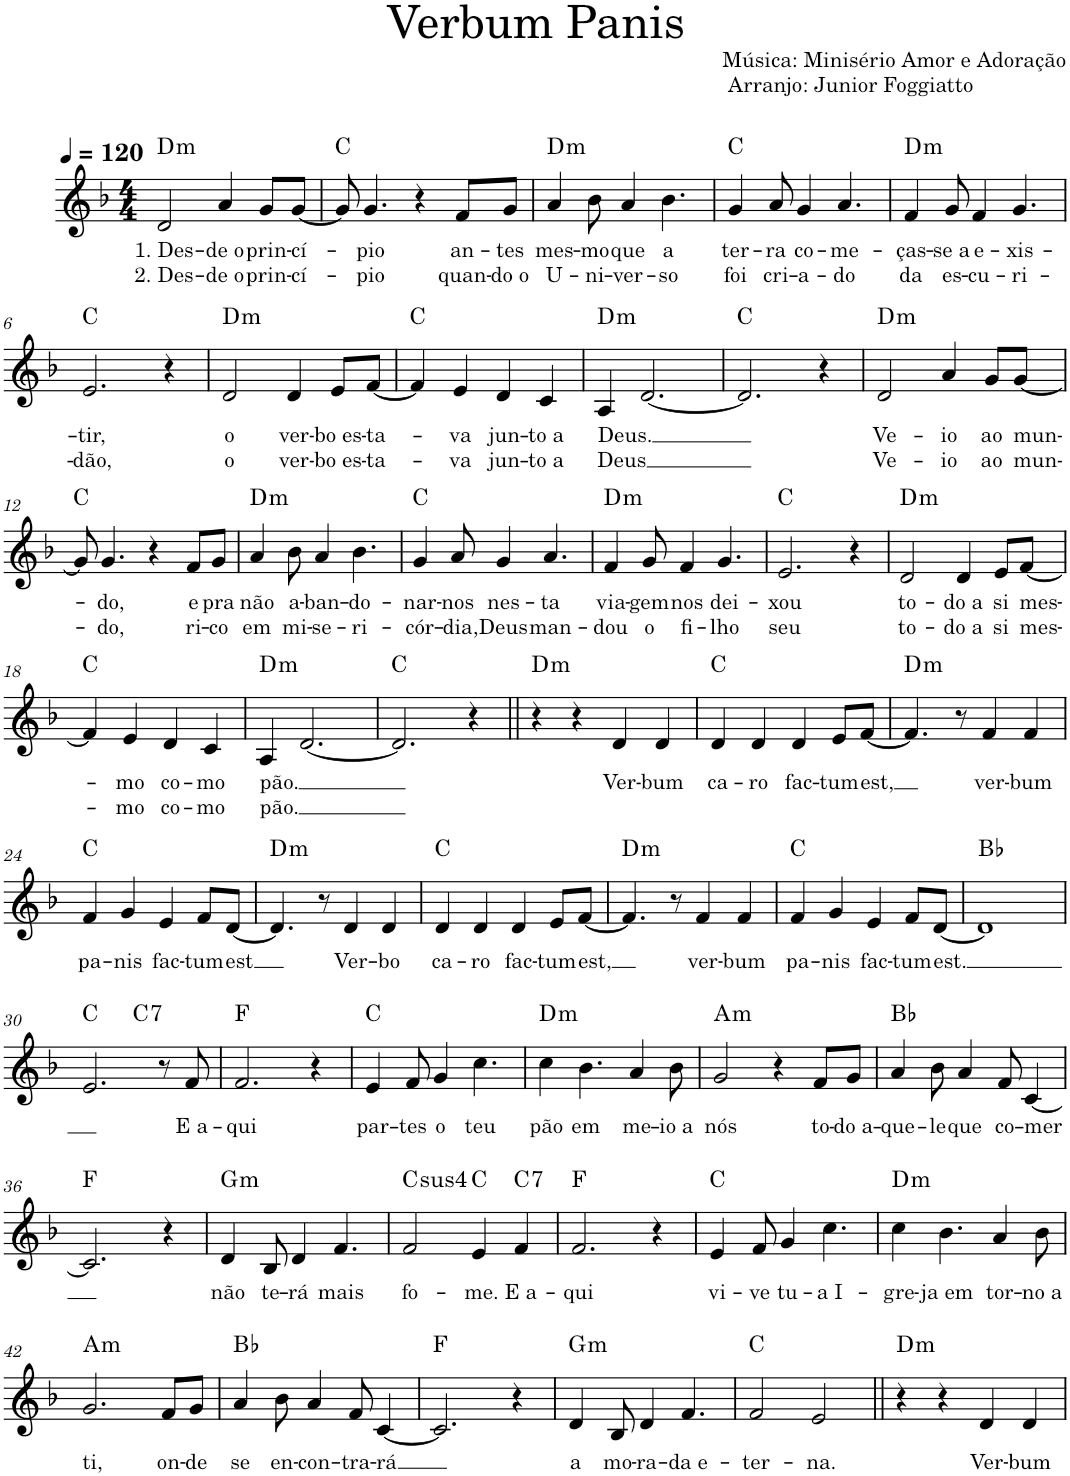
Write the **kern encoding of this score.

**kern	**text	**text	**harte
*part1	*part1	*part1	*part1
*staff1	*staff1	*staff1	*
*I"Voz	*	*	*
*I'Vo.	*	*	*
*clefG2	*	*	*
*k[b-]	*	*	*
*M4/4	*	*	*
*MM120	*	*	*
=1	=1	=1	=1
!	!LO:LY:b	!LO:LY:b	!LO:H:kt=m
2d/	1. Des-	2. Des-	D:min
!	!LO:LY:b	!LO:LY:b	!
4a/	-de o	-de o	.
!	!LO:LY:b	!LO:LY:b	!
8g/L	prin-	prin-	.
!	!LO:LY:b	!LO:LY:b	!
[8g/J	-cí-	-cí-	.
=2	=2	=2	=2
8g/]	.	.	C:maj
!	!LO:LY:b	!LO:LY:b	!
4.g/	-pio	-pio	.
4r	.	.	.
!	!LO:LY:b	!LO:LY:b	!
8f/L	an-	quan-	.
!	!LO:LY:b	!LO:LY:b	!
8g/J	-tes	-do o	.
=3	=3	=3	=3
!	!LO:LY:b	!LO:LY:b	!LO:H:kt=m
4a/	mes-	U-	D:min
!	!LO:LY:b	!LO:LY:b	!
8b-\	-mo	-ni-	.
!	!LO:LY:b	!LO:LY:b	!
4a/	que	-ver-	.
!	!LO:LY:b	!LO:LY:b	!
4.b-\	a	-so	.
=4	=4	=4	=4
!	!LO:LY:b	!LO:LY:b	!
4g/	ter-	foi	C:maj
!	!LO:LY:b	!LO:LY:b	!
8a/	-ra	cri-	.
!	!LO:LY:b	!LO:LY:b	!
4g/	co-	-a-	.
!	!LO:LY:b	!LO:LY:b	!
4.a/	-me-	-do	.
=5	=5	=5	=5
!	!LO:LY:b	!LO:LY:b	!LO:H:kt=m
4f/	-ças-	da	D:min
!	!LO:LY:b	!LO:LY:b	!
8g/	-se a	es-	.
!	!LO:LY:b	!LO:LY:b	!
4f/	e-	-cu-	.
!	!LO:LY:b	!LO:LY:b	!
4.g/	-xis-	-ri-	.
!!LO:LB:g=z
=6	=6	=6	=6
!	!LO:LY:b	!LO:LY:b	!
2.e/	-tir,	-dão,	C:maj
4r	.	.	.
=7	=7	=7	=7
!	!LO:LY:b	!LO:LY:b	!LO:H:kt=m
2d/	o	o	D:min
!	!LO:LY:b	!LO:LY:b	!
4d/	ver-	ver-	.
!	!LO:LY:b	!LO:LY:b	!
8e/L	-bo es-	-bo es-	.
!	!LO:LY:b	!LO:LY:b	!
[8f/J	-ta-	-ta-	.
=8	=8	=8	=8
4f/]	.	.	C:maj
!	!LO:LY:b	!LO:LY:b	!
4e/	-va	-va	.
!	!LO:LY:b	!LO:LY:b	!
4d/	jun-	jun-	.
!	!LO:LY:b	!LO:LY:b	!
4c/	-to a	-to a	.
=9	=9	=9	=9
!	!LO:LY:b	!LO:LY:b	!LO:H:kt=m
4A/	Deus.	Deus	D:min
[2.d/	.	.	.
=10	=10	=10	=10
2.d/]	.	.	C:maj
4r	.	.	.
=11	=11	=11	=11
!	!LO:LY:b	!LO:LY:b	!LO:H:kt=m
2d/	Ve-	Ve-	D:min
!	!LO:LY:b	!LO:LY:b	!
4a/	-io	-io	.
!	!LO:LY:b	!LO:LY:b	!
8g/L	ao	ao	.
!	!LO:LY:b	!LO:LY:b	!
[8g/J	mun-	mun-	.
!!LO:LB:g=z
=12	=12	=12	=12
8g/]	.	.	C:maj
!	!LO:LY:b	!LO:LY:b	!
4.g/	-do,	-do,	.
4r	.	.	.
!	!LO:LY:b	!LO:LY:b	!
8f/L	e	ri-	.
!	!LO:LY:b	!LO:LY:b	!
8g/J	pra	-co	.
=13	=13	=13	=13
!	!LO:LY:b	!LO:LY:b	!LO:H:kt=m
4a/	não	em	D:min
!	!LO:LY:b	!LO:LY:b	!
8b-\	a-	mi-	.
!	!LO:LY:b	!LO:LY:b	!
4a/	-ban-	-se-	.
!	!LO:LY:b	!LO:LY:b	!
4.b-\	-do-	-ri-	.
=14	=14	=14	=14
!	!LO:LY:b	!LO:LY:b	!
4g/	-nar-	-cór-	C:maj
!	!LO:LY:b	!LO:LY:b	!
8a/	-nos	-dia,	.
!	!LO:LY:b	!LO:LY:b	!
4g/	nes-	Deus	.
!	!LO:LY:b	!LO:LY:b	!
4.a/	-ta	man-	.
=15	=15	=15	=15
!	!LO:LY:b	!LO:LY:b	!LO:H:kt=m
4f/	via-	-dou	D:min
!	!LO:LY:b	!LO:LY:b	!
8g/	-gem	o	.
!	!LO:LY:b	!LO:LY:b	!
4f/	nos	fi-	.
!	!LO:LY:b	!LO:LY:b	!
4.g/	dei-	-lho	.
=16	=16	=16	=16
!	!LO:LY:b	!LO:LY:b	!
2.e/	-xou	seu	C:maj
4r	.	.	.
=17	=17	=17	=17
!	!LO:LY:b	!LO:LY:b	!LO:H:kt=m
2d/	to-	to-	D:min
!	!LO:LY:b	!LO:LY:b	!
4d/	-do a	-do a	.
!	!LO:LY:b	!LO:LY:b	!
8e/L	si	si	.
!	!LO:LY:b	!LO:LY:b	!
[8f/J	mes-	mes-	.
!!LO:LB:g=z
=18	=18	=18	=18
4f/]	.	.	C:maj
!	!LO:LY:b	!LO:LY:b	!
4e/	-mo	-mo	.
!	!LO:LY:b	!LO:LY:b	!
4d/	co-	co-	.
!	!LO:LY:b	!LO:LY:b	!
4c/	-mo	-mo	.
=19	=19	=19	=19
!	!LO:LY:b	!LO:LY:b	!LO:H:kt=m
4A/	pão.	pão.	D:min
[2.d/	.	.	.
=20	=20	=20	=20
2.d/]	.	.	C:maj
4r	.	.	.
=21||	=21||	=21||	=21||
!	!	!	!LO:H:kt=m
4r	.	.	D:min
4r	.	.	.
!	!LO:LY:b	!	!
4d/	Ver-	.	.
!	!LO:LY:b	!	!
4d/	-bum	.	.
=22	=22	=22	=22
!	!LO:LY:b	!	!
4d/	ca-	.	C:maj
!	!LO:LY:b	!	!
4d/	-ro	.	.
!	!LO:LY:b	!	!
4d/	fac-	.	.
!	!LO:LY:b	!	!
8e/L	-tum	.	.
!	!LO:LY:b	!	!
[8f/J	est,	.	.
=23	=23	=23	=23
!	!	!	!LO:H:kt=m
4.f/]	.	.	D:min
8r	.	.	.
!	!LO:LY:b	!	!
4f/	ver-	.	.
!	!LO:LY:b	!	!
4f/	-bum	.	.
!!LO:LB:g=z
=24	=24	=24	=24
!	!LO:LY:b	!	!
4f/	pa-	.	C:maj
!	!LO:LY:b	!	!
4g/	-nis	.	.
!	!LO:LY:b	!	!
4e/	fac-	.	.
!	!LO:LY:b	!	!
8f/L	-tum	.	.
!	!LO:LY:b	!	!
[8d/J	est	.	.
=25	=25	=25	=25
!	!	!	!LO:H:kt=m
4.d/]	.	.	D:min
8r	.	.	.
!	!LO:LY:b	!	!
4d/	Ver-	.	.
!	!LO:LY:b	!	!
4d/	-bo	.	.
=26	=26	=26	=26
!	!LO:LY:b	!	!
4d/	ca-	.	C:maj
!	!LO:LY:b	!	!
4d/	-ro	.	.
!	!LO:LY:b	!	!
4d/	fac-	.	.
!	!LO:LY:b	!	!
8e/L	-tum	.	.
!	!LO:LY:b	!	!
[8f/J	est,	.	.
=27	=27	=27	=27
!	!	!	!LO:H:kt=m
4.f/]	.	.	D:min
8r	.	.	.
!	!LO:LY:b	!	!
4f/	ver-	.	.
!	!LO:LY:b	!	!
4f/	-bum	.	.
=28	=28	=28	=28
!	!LO:LY:b	!	!
4f/	pa-	.	C:maj
!	!LO:LY:b	!	!
4g/	-nis	.	.
!	!LO:LY:b	!	!
4e/	fac-	.	.
!	!LO:LY:b	!	!
8f/L	-tum	.	.
!	!LO:LY:b	!	!
[8d/J	est.	.	.
=29	=29	=29	=29
1d]	.	.	Bb:maj
!!LO:LB:g=z
=30	=30	=30	=30
*^	*	*	*
2.e/	2ryy	.	.	C:maj
!	!	!	!	!LO:H:kt=7
.	2ryy	.	.	C:7
8r	.	.	.	.
!	!	!LO:LY:b	!	!
8f/	.	E a-	.	.
=31	=31	=31	=31	=31
!	!	!LO:LY:b	!	!
*v	*v	*	*	*
2.f/	-qui	.	F:maj
4r	.	.	.
=32	=32	=32	=32
!	!LO:LY:b	!	!
4e/	par-	.	C:maj
!	!LO:LY:b	!	!
8f/	-tes	.	.
!	!LO:LY:b	!	!
4g/	o	.	.
!	!LO:LY:b	!	!
4.cc\	teu	.	.
=33	=33	=33	=33
!	!LO:LY:b	!	!LO:H:kt=m
4cc\	pão	.	D:min
!	!LO:LY:b	!	!
4.b-\	em	.	.
!	!LO:LY:b	!	!
4a/	me-	.	.
!	!LO:LY:b	!	!
8b-\	-io a	.	.
=34	=34	=34	=34
!	!LO:LY:b	!	!LO:H:kt=m
2g/	nós	.	A:min
4r	.	.	.
!	!LO:LY:b	!	!
8f/L	to-	.	.
!	!LO:LY:b	!	!
8g/J	-do a-	.	.
=35	=35	=35	=35
!	!LO:LY:b	!	!
4a/	-que-	.	Bb:maj
!	!LO:LY:b	!	!
8b-\	-le	.	.
!	!LO:LY:b	!	!
4a/	que	.	.
!	!LO:LY:b	!	!
8f/	co-	.	.
!	!LO:LY:b	!	!
[4c/	-mer	.	.
!!LO:LB:g=z
=36	=36	=36	=36
2.c/]	.	.	F:maj
4r	.	.	.
=37	=37	=37	=37
!	!LO:LY:b	!	!LO:H:kt=m
4d/	não	.	G:min
!	!LO:LY:b	!	!
8B-/	te-	.	.
!	!LO:LY:b	!	!
4d/	-rá	.	.
!	!LO:LY:b	!	!
4.f/	mais	.	.
=38	=38	=38	=38
!	!LO:LY:b	!	!LO:H:kt=4
2f/	fo-	.	C:sus4
!	!LO:LY:b	!	!
4e/	-me.	.	C:maj
!	!LO:LY:b	!	!LO:H:kt=7
4f/	E a-	.	C:7
=39	=39	=39	=39
!	!LO:LY:b	!	!
2.f/	-qui	.	F:maj
4r	.	.	.
=40	=40	=40	=40
!	!LO:LY:b	!	!
4e/	vi-	.	C:maj
!	!LO:LY:b	!	!
8f/	-ve	.	.
!	!LO:LY:b	!	!
4g/	tu-	.	.
!	!LO:LY:b	!	!
4.cc\	-a I-	.	.
=41	=41	=41	=41
!	!LO:LY:b	!	!LO:H:kt=m
4cc\	-gre-	.	D:min
!	!LO:LY:b	!	!
4.b-\	-ja em	.	.
!	!LO:LY:b	!	!
4a/	tor-	.	.
!	!LO:LY:b	!	!
8b-\	-no a	.	.
!!LO:LB:g=z
=42	=42	=42	=42
!	!LO:LY:b	!	!LO:H:kt=m
2.g/	ti,	.	A:min
!	!LO:LY:b	!	!
8f/L	on-	.	.
!	!LO:LY:b	!	!
8g/J	-de	.	.
=43	=43	=43	=43
!	!LO:LY:b	!	!
4a/	se	.	Bb:maj
!	!LO:LY:b	!	!
8b-\	en-	.	.
!	!LO:LY:b	!	!
4a/	-con-	.	.
!	!LO:LY:b	!	!
8f/	-tra-	.	.
!	!LO:LY:b	!	!
[4c/	-rá	.	.
=44	=44	=44	=44
2.c/]	.	.	F:maj
4r	.	.	.
=45	=45	=45	=45
!	!LO:LY:b	!	!LO:H:kt=m
4d/	a	.	G:min
!	!LO:LY:b	!	!
8B-/	mo-	.	.
!	!LO:LY:b	!	!
4d/	-ra-	.	.
!	!LO:LY:b	!	!
4.f/	-da e-	.	.
=46	=46	=46	=46
!	!LO:LY:b	!	!
2f/	-ter-	.	C:maj
!	!LO:LY:b	!	!
2e/	-na.	.	.
=47||	=47||	=47||	=47||
!	!	!	!LO:H:kt=m
4r	.	.	D:min
4r	.	.	.
!	!LO:LY:b	!	!
4d/	Ver-	.	.
!	!LO:LY:b	!	!
4d/	-bum	.	.
=	=	=	=
*-	*-	*-	*-
